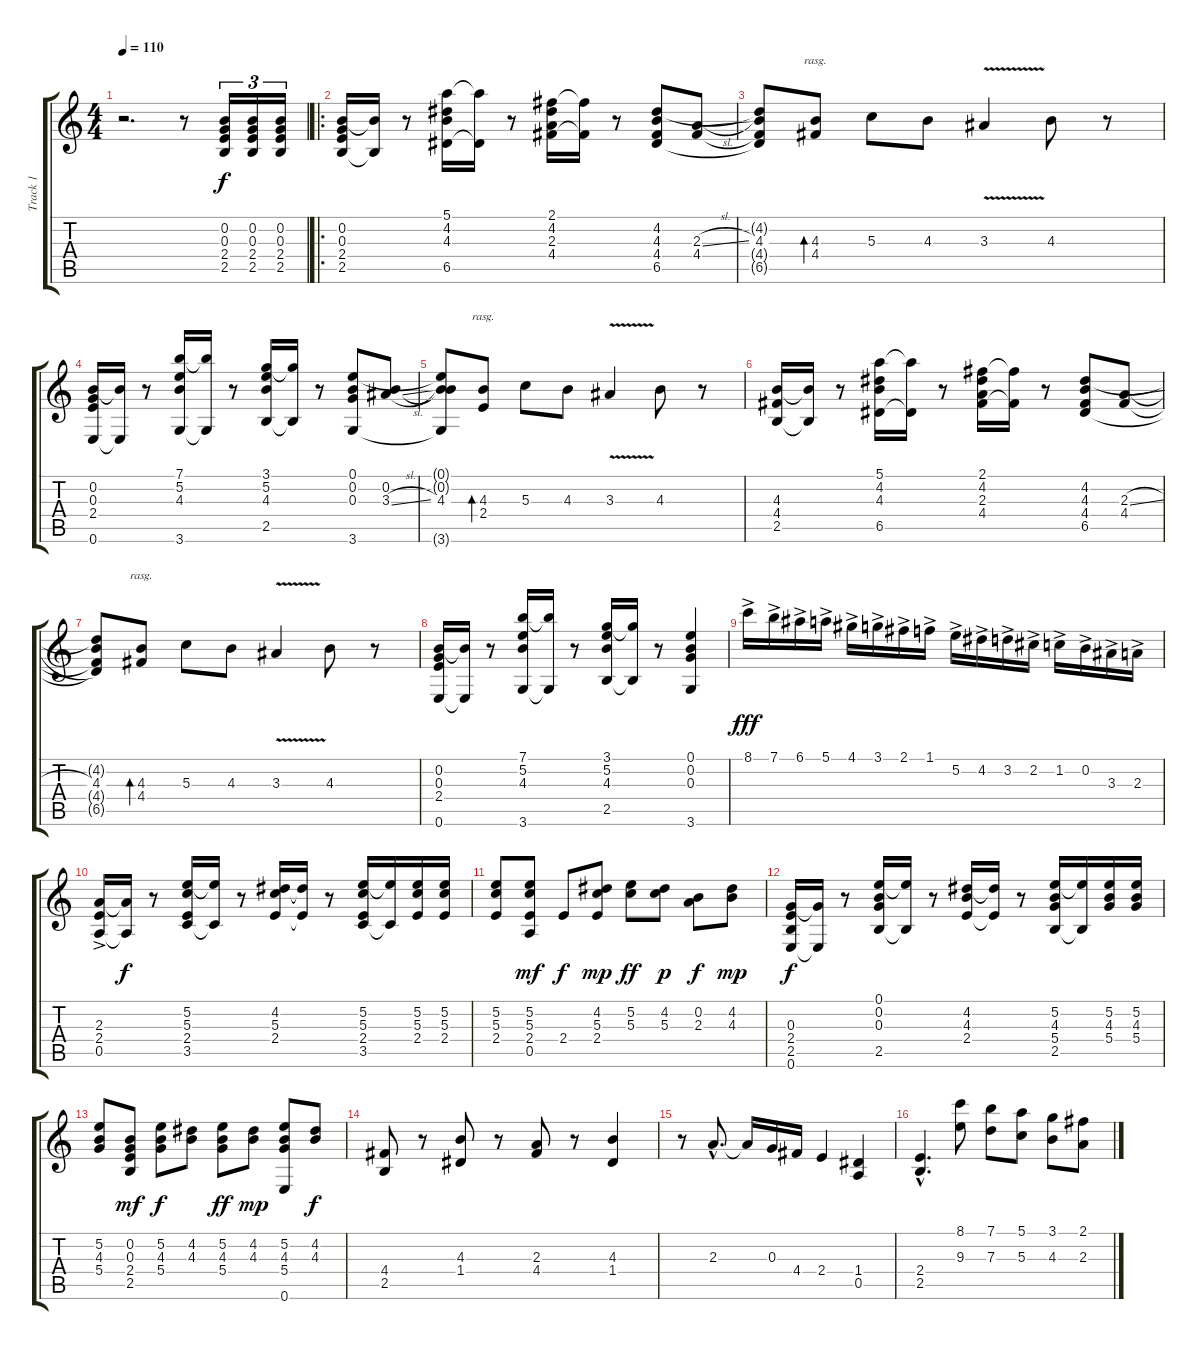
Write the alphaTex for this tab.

\track ("Track 1" "Track 1") {instrument acousticguitarnylon}
\staff {score tabs}
\tuning (E4 B3 G3 D3 A2 E2) {hide}
\ts (4 4)
\tempo 110
\clef g2
\ks c
r.2{d dy f instrument acousticguitarnylon} r.8 (0.2 0.3 2.4 2.5).16{tu (3 2)} (0.2 0.3 2.4 2.5).16{tu (3 2)} (0.2 0.3 2.4 2.5).16{tu (3 2)} |
\ro
(0.2 0.3 2.4 2.5).16 (0.2{t} 2.5{t}).16 r.8 (5.1 4.2 4.3 6.5).16 (5.1{t} 6.5{t}).16 r.8 (2.1 4.2 2.3 4.4).16 (2.1{t} 4.4{t}).16 r.8 (4.2 4.3 4.4 6.5).8 (2.3{sl} 4.4).8 |
(4.2{t} 4.3 4.4{t} 6.5{t}).8 (4.3 4.4).8{bd 120 rasg ii} 5.3.8 4.3.8 3.3{v}.4 4.3.8 r.8 |
(0.2 0.3 2.4 0.6).16 (0.2{t} 0.6{t}).16 r.8 (7.1 5.2 4.3 3.6).16 (7.1{t} 3.6{t}).16 r.8 (3.1 5.2 4.3 2.5).16 (3.1{t} 2.5{t}).16 r.8 (0.1 0.2 0.3 3.6).8 (0.2 3.3{sl}).8 |
(0.1{t} 0.2{t} 4.3 3.6{t}).8 (4.3 2.4).8{bd 480 rasg ii} 5.3.8 4.3.8 3.3{v}.4 4.3.8 r.8 |
(4.3 4.4 2.5).16 (4.3{t} 2.5{t}).16 r.8 (5.1 4.2 4.3 6.5).16 (5.1{t} 6.5{t}).16 r.8 (2.1 4.2 2.3 4.4).16 (2.1{t} 4.4{t}).16 r.8 (4.2 4.3 4.4 6.5).8 (2.3{sl} 4.4).8 |
(4.2{t} 4.3 4.4{t} 6.5{t}).8 (4.3 4.4).8{bd 120 rasg ii} 5.3.8 4.3.8 3.3{v}.4 4.3.8 r.8 |
(0.2 0.3 2.4 0.6).16 (0.2{t} 0.6{t}).16 r.8 (7.1 5.2 4.3 3.6).16 (7.1{t} 3.6{t}).16 r.8 (3.1 5.2 4.3 2.5).16 (3.1{t} 2.5{t}).16 r.8 (0.1 0.2 0.3 3.6).4 |
8.1{ac}.16{dy fff} 7.1{ac}.16 6.1{ac}.16 5.1{ac}.16 4.1{ac}.16 3.1{ac}.16 2.1{ac}.16 1.1{ac}.16 5.2{ac}.16 4.2{ac}.16 3.2{ac}.16 2.2{ac}.16 1.2{ac}.16 0.2{ac}.16 3.3{ac}.16 2.3{ac}.16 |
(2.3{ac} 2.4 0.5).16 (2.3{t} 0.5{t}).16{dy f} r.8 (5.2 5.3 2.4 3.5).16 (5.2{t} 3.5{t}).16 r.8 (4.2 5.3 2.4).16 (4.2{t} 2.4{t}).16 r.8 (5.2 5.3 2.4 3.5).16 (5.2{t} 3.5{t}).16 (5.2 5.3 2.4).16 (5.2 5.3 2.4).16 |
(5.2 5.3 2.4).8 (5.2 5.3 2.4 0.5).8{dy mf} 2.4.8{dy f} (4.2 5.3 2.4).8{dy mp} (5.2 5.3).8{dy ff} (4.2 5.3).8{dy p} (0.2 2.3).8{dy f} (4.2 4.3).8{dy mp} |
(0.3 2.4 2.5 0.6).16{dy f} (0.3{t} 0.6{t}).16 r.8 (0.1 0.2 0.3 2.5).16 (0.1{t} 2.5{t}).16 r.8 (4.2 4.3 2.4).16 (4.2{t} 2.4{t}).16 r.8 (5.2 4.3 5.4 2.5).16 (5.2{t} 2.5{t}).16 (5.2 4.3 5.4).16 (5.2 4.3 5.4).16 |
(5.2 4.3 5.4).8 (0.2 0.3 2.4 2.5).8{dy mf} (5.2 4.3 5.4).8{dy f} (4.2 4.3).8 (5.2 4.3 5.4).8{dy ff} (4.2 4.3).8{dy mp} (5.2 4.3 5.4 0.6).8 (4.2 4.3).8{dy f} |
(4.4 2.5).8 r.8 (4.3 1.4).8 r.8 (2.3 4.4).8 r.8 (4.3 1.4).4 |
r.8 2.3{hac}.8{d} 2.3{t}.16 0.3.16 4.4.16 2.4.4 (1.4 0.5).4 |
(2.4{hac} 2.5{hac}).4{d} (8.1 9.3).8 (7.1 7.3).8 (5.1 5.3).8 (3.1 4.3).8 (2.1 2.3).8
